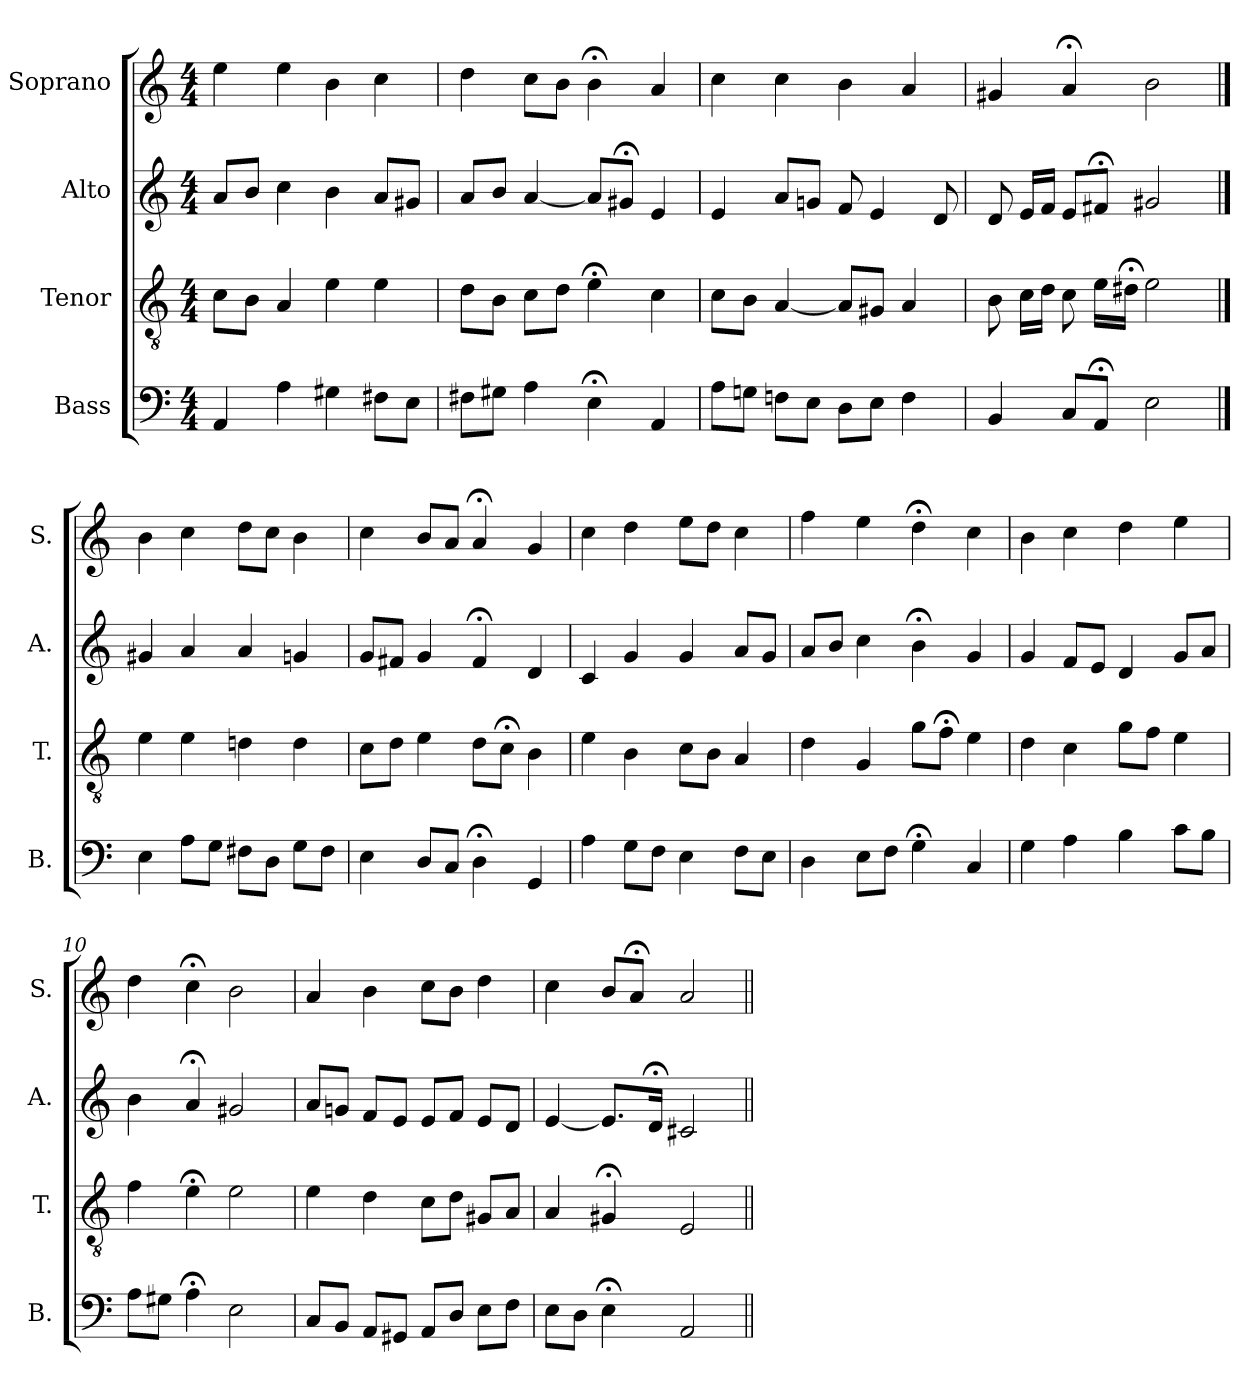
**kern	**kern	**kern	**kern
*part4	*part3	*part2	*part1
*staff4	*staff3	*staff2	*staff1
*I"Bass	*I"Tenor	*I"Alto	*I"Soprano
*I'B.	*I'T.	*I'A.	*I'S.
*clefF4	*clefGv2	*clefG2	*clefG2
*	*ITrd7c12	*	*
*k[]	*k[]	*k[]	*k[]
*C:	*C:	*C:	*C:
*M4/4	*M4/4	*M4/4	*M4/4
=1	=1	=1	=1
4AA/	8C\L	8a/L	4ee\
.	8BB\J	8b/J	.
4A\	4AA/	4cc\	4ee\
4G#X\	4E\	4b\	4b\
8F#X\L	4E\	8a/L	4cc\
8E\J	.	8g#X/J	.
=2	=2	=2	=2
8F#X\L	8D\L	8a/L	4dd\
8G#X\J	8BB\J	8b/J	.
4A\	8C\L	[4a/	8cc\L
.	8D\J	.	8b\J
4E;<\	4E;<\	8a/L]	4b;<\
.	.	8g#X;</J	.
4AA/	4C\	4e/	4a/
=3	=3	=3	=3
8A\L	8C\L	4e/	4cc\
8Gn\J	8BB\J	.	.
8Fn\L	[4AA/	8a/L	4cc\
8E\J	.	8gn/J	.
8D\L	8AA/L]	8f/	4b\
8E\J	8GG#X/J	4e/	.
4F\	4AA/	.	4a/
.	.	8d/	.
=4	=4	=4	=4
4BB/	8BB\	8d/	4g#X/
.	16C\LL	16e/LL	.
.	16D\JJ	16f/JJ	.
8C/L	8C\	8e/L	4a;</
8AA;</J	16E\LL	8f#X;</J	.
.	16D#X;<\JJ	.	.
2E\	2E\	2g#X/	2b\
!!LO:LB:g=z
==5	==5	==5	==5
4E\	4E\	4g#X/	4b\
8A\L	4E\	4a/	4cc\
8G\J	.	.	.
8F#X\L	4Dn\	4a/	8dd\L
8D\J	.	.	8cc\J
8G\L	4D\	4gn/	4b\
8F#\J	.	.	.
=6	=6	=6	=6
4E\	8C\L	8g/L	4cc\
.	8D\J	8f#X/J	.
8D/L	4E\	4g/	8b/L
8C/J	.	.	8a/J
4D;<\	8D\L	4f#;</	4a;</
.	8C;<\J	.	.
4GG/	4BB\	4d/	4g/
=7	=7	=7	=7
4A\	4E\	4c/	4cc\
8G\L	4BB\	4g/	4dd\
8F\J	.	.	.
4E\	8C\L	4g/	8ee\L
.	8BB\J	.	8dd\J
8F\L	4AA/	8a/L	4cc\
8E\J	.	8g/J	.
=8	=8	=8	=8
4D\	4D\	8a/L	4ff\
.	.	8b/J	.
8E\L	4GG/	4cc\	4ee\
8F\J	.	.	.
4G;<\	8G\L	4b;<\	4dd;<\
.	8F;<\J	.	.
4C/	4E\	4g/	4cc\
!!LO:PB:g=z
=9	=9	=9	=9
4G\	4D\	4g/	4b\
4A\	4C\	8f/L	4cc\
.	.	8e/J	.
4B\	8G\L	4d/	4dd\
.	8F\J	.	.
8c\L	4E\	8g/L	4ee\
8B\J	.	8a/J	.
=10	=10	=10	=10
8A\L	4F\	4b\	4dd\
8G#X\J	.	.	.
4A;<\	4E;<\	4a;</	4cc;<\
2E\	2E\	2g#X/	2b\
=11	=11	=11	=11
8C/L	4E\	8a/L	4a/
8BB/J	.	8gn/J	.
8AA/L	4D\	8f/L	4b\
8GG#X/J	.	8e/J	.
8AA/L	8C\L	8e/L	8cc\L
8D/J	8D\J	8f/J	8b\J
8E\L	8GG#X/L	8e/L	4dd\
8F\J	8AA/J	8d/J	.
=12	=12	=12	=12
8E\L	4AA/	[4e/	4cc\
8D\J	.	.	.
4E;<\	4GG#X;</	8.e/L]	8b/L
.	.	.	8a;</J
.	.	16d;</Jk	.
2AA/	2EE/	2c#X/	2a/
=||	=||	=||	=||
*-	*-	*-	*-
